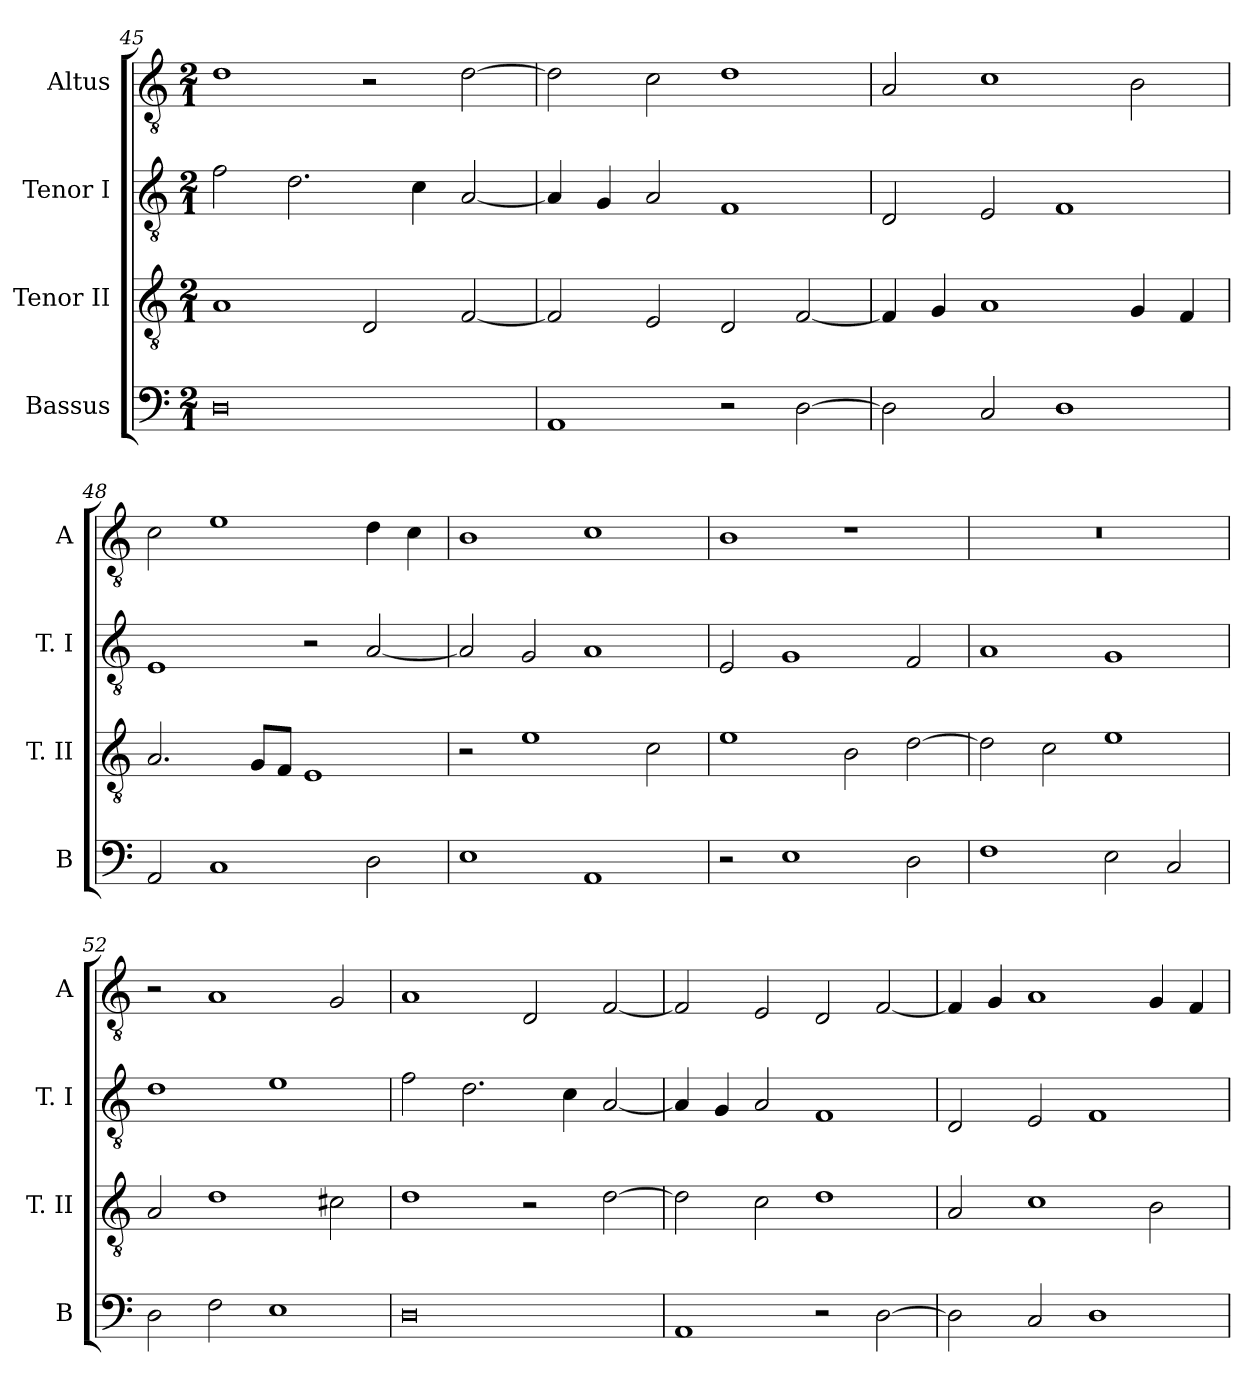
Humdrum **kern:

**kern	**kern	**kern	**kern
*part4	*part3	*part2	*part1
*staff4	*staff3	*staff2	*staff1
*I"Bassus	*I"Tenor II	*I"Tenor I	*I"Altus
*I'B	*I'T. II	*I'T. I	*I'A
*clefF4	*clefGv2	*clefGv2	*clefGv2
*k[]	*k[]	*k[]	*k[]
*C:	*C:	*C:	*C:
*M2/1	*M2/1	*M2/1	*M2/1
=45	=45	=45	=45
0D	1A	2f	1d
.	.	2.d	.
.	2D	.	2r
.	.	4c	.
.	[2F	[2A	[2d
=46	=46	=46	=46
1AA	2F]	4A]	2d]
.	.	4G	.
.	2E	2A	2c
2r	2D	1F	1d
[2D	[2F	.	.
=47	=47	=47	=47
2D]	4F]	2D	2A
.	4G	.	.
2C	1A	2E	1c
1D	.	1F	.
.	4G	.	2B
.	4F	.	.
=48	=48	=48	=48
2AA	2.A	1E	2c
1C	.	.	1e
.	8GL	.	.
.	8FJ	.	.
.	1E	2r	.
2D	.	[2A	4d
.	.	.	4c
=49	=49	=49	=49
1E	2r	2A]	1B
.	1e	2G	.
1AA	.	1A	1c
.	2c	.	.
=50	=50	=50	=50
2r	1e	2E	1B
1E	.	1G	.
.	2B	.	1r
2D	[2d	2F	.
=51	=51	=51	=51
1F	2d]	1A	0r
.	2c	.	.
2E	1e	1G	.
2C	.	.	.
=52	=52	=52	=52
2D	2A	1d	2r
2F	1d	.	1A
1E	.	1e	.
.	2c#X	.	2G
=53	=53	=53	=53
0D	1d	2f	1A
.	.	2.d	.
.	2r	.	2D
.	.	4c	.
.	[2d	[2A	[2F
=54	=54	=54	=54
1AA	2d]	4A]	2F]
.	.	4G	.
.	2c	2A	2E
2r	1d	1F	2D
[2D	.	.	[2F
=55	=55	=55	=55
2D]	2A	2D	4F]
.	.	.	4G
2C	1c	2E	1A
1D	.	1F	.
.	2B	.	4G
.	.	.	4F
=	=	=	=
*-	*-	*-	*-
